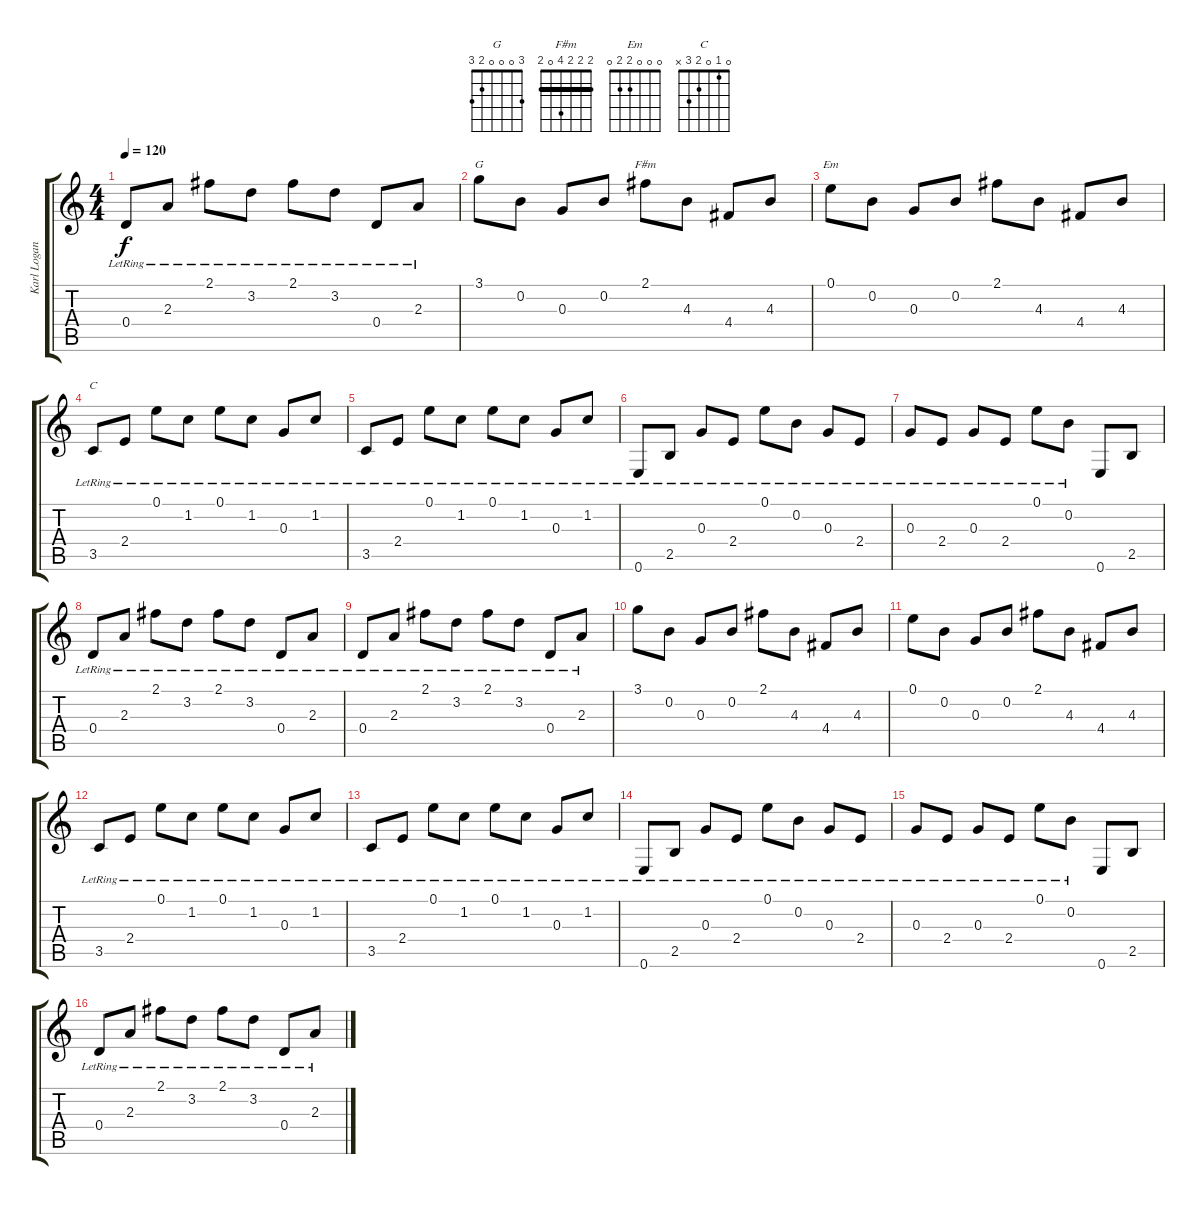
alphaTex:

\track ("Karl Logan arpeggios" "Karl Logan") {instrument electricguitarjazz}
\staff {score tabs}
\tuning (E4 B3 G3 D3 A2 E2) {hide}
\chord ("G" 3 0 0 0 2 3)
\chord ("F#m" 2 2 2 4 0 2) {barre 2}
\chord ("Em" 0 0 0 2 2 0)
\chord ("C" 0 1 0 2 3 x)
\ts (4 4)
\tempo 120
\clef g2
\ks c
0.4{lr}.8{dy f} 2.3{lr}.8 2.1{lr}.8 3.2{lr}.8 2.1{lr}.8 3.2{lr}.8 0.4{lr}.8 2.3{lr}.8 |
3.1.8{ch "G"} 0.2.8 0.3.8 0.2.8 2.1.8{ch "F#m"} 4.3.8 4.4.8 4.3.8 |
0.1.8{ch "Em"} 0.2.8 0.3.8 0.2.8 2.1.8 4.3.8 4.4.8 4.3.8 |
3.5{lr}.8{ch "C"} 2.4{lr}.8 0.1{lr}.8 1.2{lr}.8 0.1{lr}.8 1.2{lr}.8 0.3{lr}.8 1.2{lr}.8 |
3.5{lr}.8 2.4{lr}.8 0.1{lr}.8 1.2{lr}.8 0.1{lr}.8 1.2{lr}.8 0.3{lr}.8 1.2{lr}.8 |
0.6{lr}.8 2.5{lr}.8 0.3{lr}.8 2.4{lr}.8 0.1{lr}.8 0.2{lr}.8 0.3{lr}.8 2.4{lr}.8 |
0.3{lr}.8 2.4{lr}.8 0.3{lr}.8 2.4{lr}.8 0.1{lr}.8 0.2{lr}.8 0.6.8 2.5.8 |
0.4{lr}.8 2.3{lr}.8 2.1{lr}.8 3.2{lr}.8 2.1{lr}.8 3.2{lr}.8 0.4{lr}.8 2.3{lr}.8 |
0.4{lr}.8 2.3{lr}.8 2.1{lr}.8 3.2{lr}.8 2.1{lr}.8 3.2{lr}.8 0.4{lr}.8 2.3{lr}.8 |
3.1.8 0.2.8 0.3.8 0.2.8 2.1.8 4.3.8 4.4.8 4.3.8 |
0.1.8 0.2.8 0.3.8 0.2.8 2.1.8 4.3.8 4.4.8 4.3.8 |
3.5{lr}.8 2.4{lr}.8 0.1{lr}.8 1.2{lr}.8 0.1{lr}.8 1.2{lr}.8 0.3{lr}.8 1.2{lr}.8 |
3.5{lr}.8 2.4{lr}.8 0.1{lr}.8 1.2{lr}.8 0.1{lr}.8 1.2{lr}.8 0.3{lr}.8 1.2{lr}.8 |
0.6{lr}.8 2.5{lr}.8 0.3{lr}.8 2.4{lr}.8 0.1{lr}.8 0.2{lr}.8 0.3{lr}.8 2.4{lr}.8 |
0.3{lr}.8 2.4{lr}.8 0.3{lr}.8 2.4{lr}.8 0.1{lr}.8 0.2{lr}.8 0.6.8 2.5.8 |
0.4{lr}.8 2.3{lr}.8 2.1{lr}.8 3.2{lr}.8 2.1{lr}.8 3.2{lr}.8 0.4{lr}.8 2.3{lr}.8
